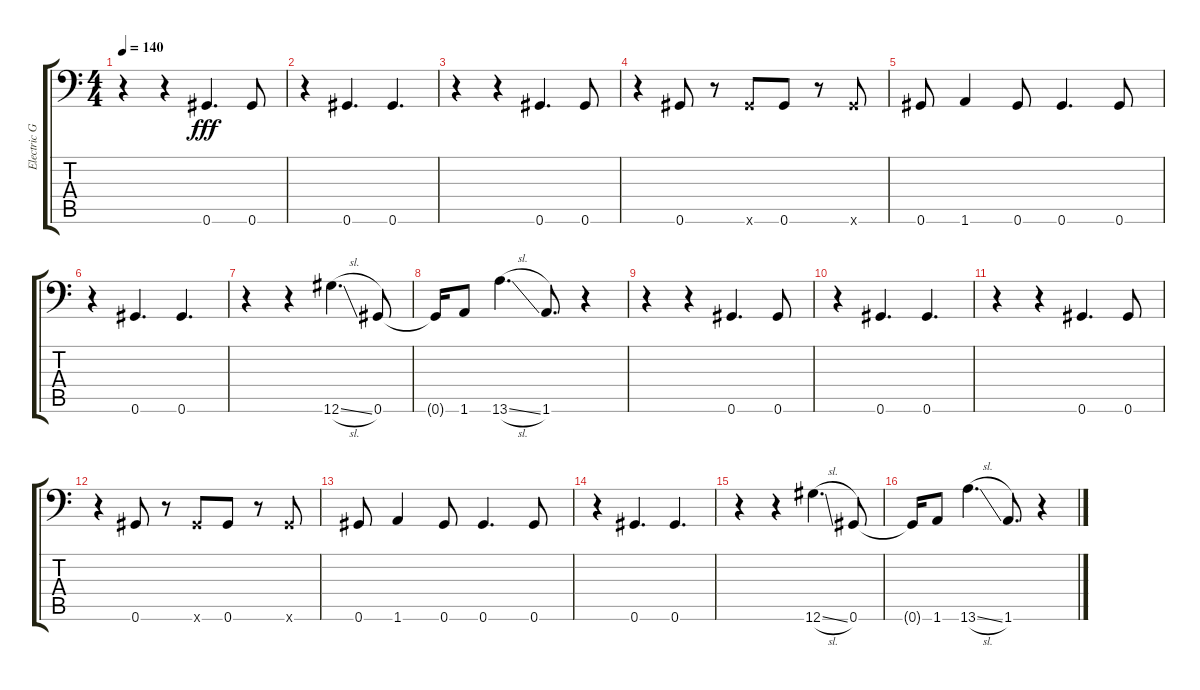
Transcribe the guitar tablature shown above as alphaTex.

\track ("Electric Guitar" "Electric G") {instrument distortionguitar}
\staff {score tabs}
\tuning (Bb3 F3 Db3 Ab2 Eb2 Ab1) {hide}
\ts (4 4)
\tempo 140
\clef f4
\ks c
r.4{dy fff} r.4 0.6.4{d} 0.6.8 |
r.4 0.6.4{d} 0.6.4{d} |
r.4 r.4 0.6.4{d} 0.6.8 |
r.4 0.6.8 r.8 0.6{x}.8 0.6.8 r.8 0.6{x}.8 |
0.6.8 1.6.4 0.6.8 0.6.4{d} 0.6.8 |
r.4 0.6.4{d} 0.6.4{d} |
r.4 r.4 12.6{sl}.4{d} 0.6.8 |
0.6{t}.16 1.6.8 13.6{sl}.4{d} 1.6.8{d} r.4 |
r.4 r.4 0.6.4{d} 0.6.8 |
r.4 0.6.4{d} 0.6.4{d} |
r.4 r.4 0.6.4{d} 0.6.8 |
r.4 0.6.8 r.8 0.6{x}.8 0.6.8 r.8 0.6{x}.8 |
0.6.8 1.6.4 0.6.8 0.6.4{d} 0.6.8 |
r.4 0.6.4{d} 0.6.4{d} |
r.4 r.4 12.6{sl}.4{d} 0.6.8 |
0.6{t}.16 1.6.8 13.6{sl}.4{d} 1.6.8{d} r.4
